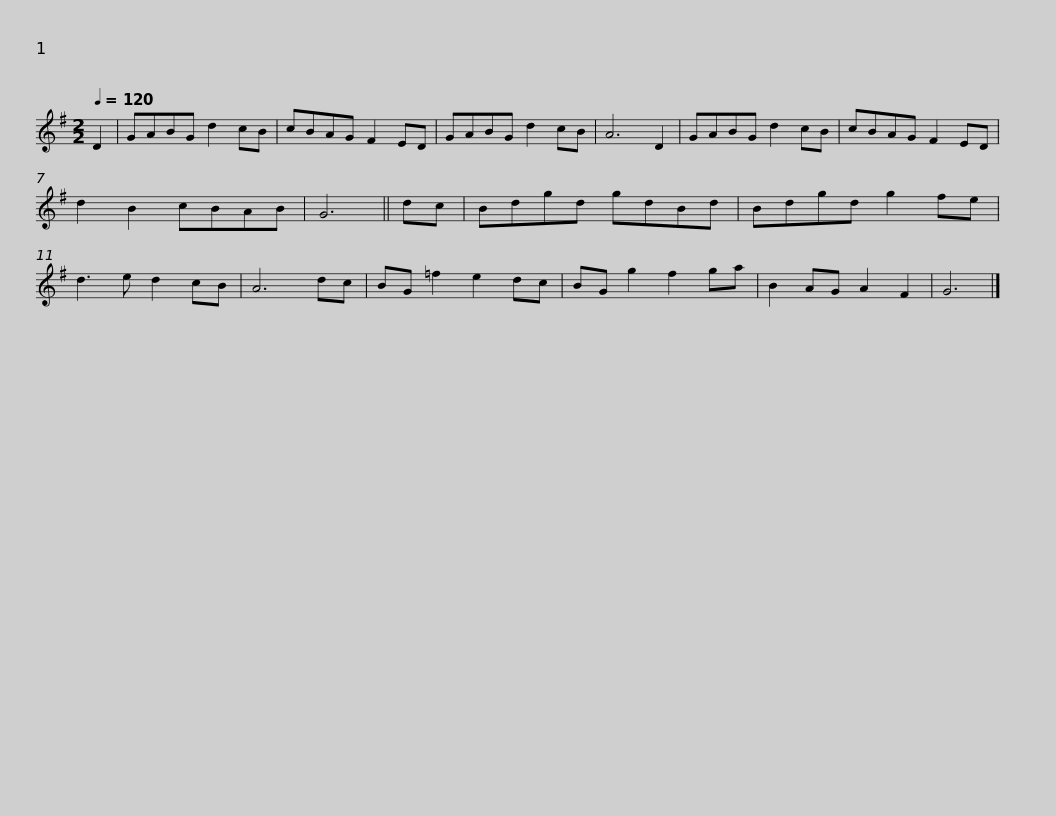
X:1
L:1/8
Q:1/4=120
M:2/2
I:linebreak $
K:G
V:1 treble
V:1
 D2 | GABG d2 cB | cBAG F2 ED | GABG d2 cB | A6 D2 | %5
 GABG d2 cB | cBAG F2 ED |$ d2 B2 cBAB | G6 || dc | %10
 Bdgd gdBd | Bdgd g2 fe | d3 e d2 cB | A6 dc | BG =f2 e2 dc |$ %15
 BG g2 f2 ga | B2 AG A2 F2 | G6 |] %18
